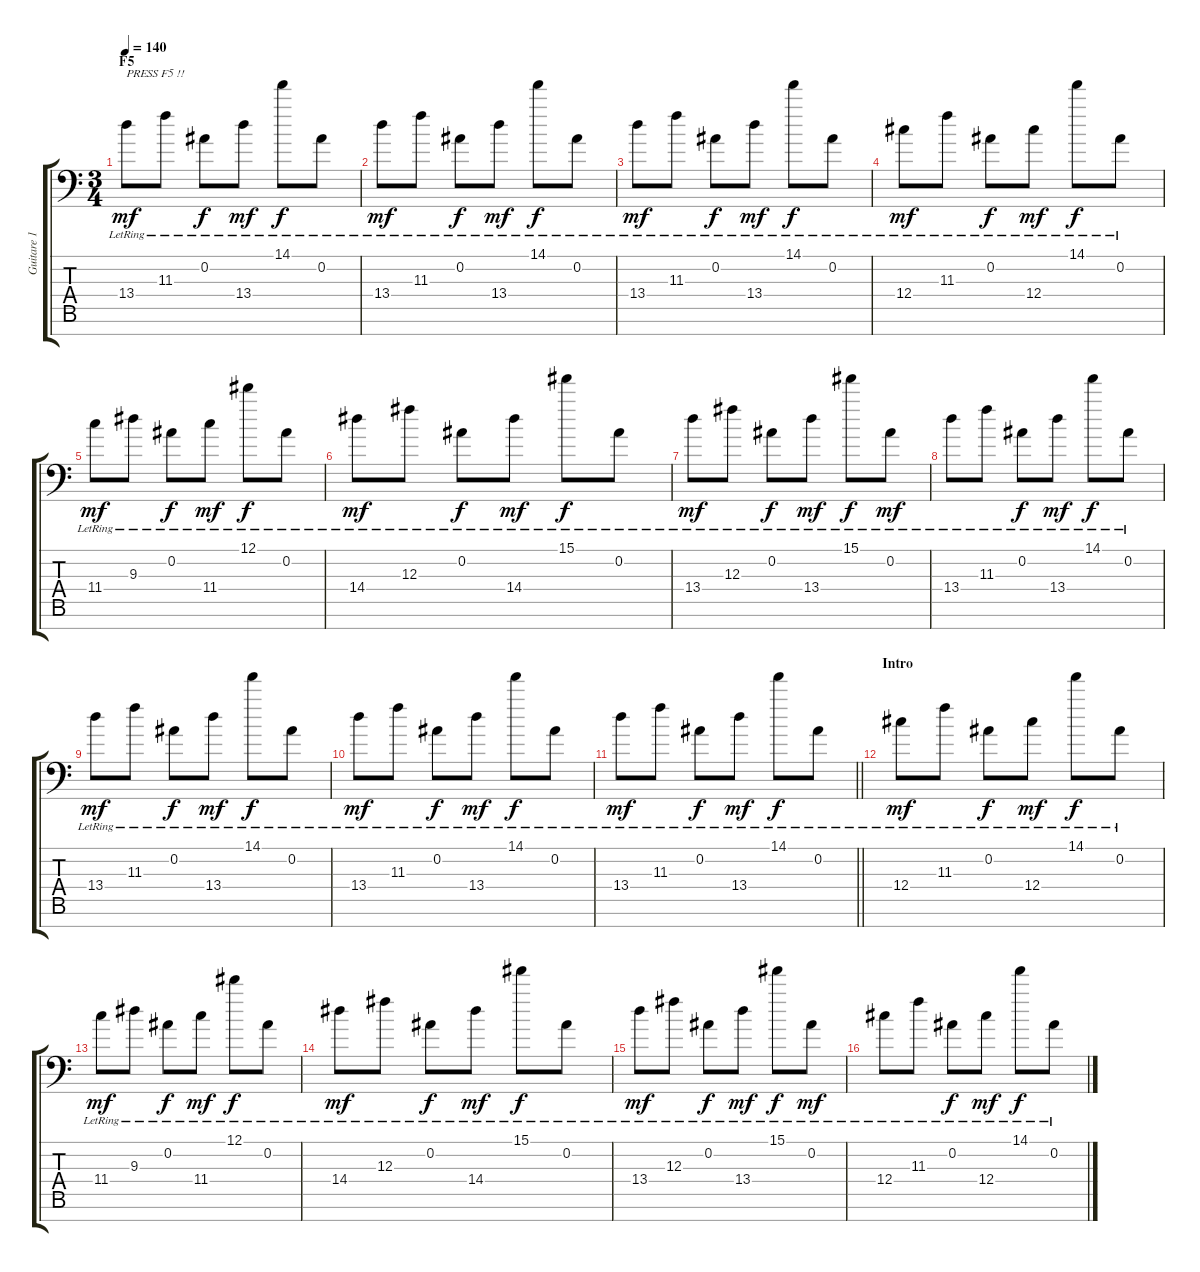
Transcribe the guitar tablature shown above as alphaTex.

\track ("Guitare 1" "Guitare 1") {instrument electricguitarjazz}
\staff {score tabs}
\tuning (Eb4 Bb3 Gb3 Db3 Ab2 Db2 Bb1) {hide}
\ts (3 4)
\section ("" "F5")
\tempo 140
\clef f4
\ks c
13.4{lr}.8{txt "PRESS F5 !!" dy mf volume 10 instrument electricguitarjazz} 11.3{lr}.8 0.2{lr}.8{dy f} 13.4{lr}.8{dy mf} 14.1{lr}.8{dy f} 0.2{lr}.8 |
13.4{lr}.8{dy mf} 11.3{lr}.8 0.2{lr}.8{dy f} 13.4{lr}.8{dy mf} 14.1{lr}.8{dy f} 0.2{lr}.8 |
13.4{lr}.8{dy mf} 11.3{lr}.8 0.2{lr}.8{dy f} 13.4{lr}.8{dy mf} 14.1{lr}.8{dy f} 0.2{lr}.8 |
12.4{lr}.8{dy mf} 11.3{lr}.8 0.2{lr}.8{dy f} 12.4{lr}.8{dy mf} 14.1{lr}.8{dy f} 0.2{lr}.8 |
11.4{lr}.8{dy mf} 9.3{lr}.8 0.2{lr}.8{dy f} 11.4{lr}.8{dy mf} 12.1{lr}.8{dy f} 0.2{lr}.8 |
14.4{lr}.8{dy mf} 12.3{lr}.8 0.2{lr}.8{dy f} 14.4{lr}.8{dy mf} 15.1{lr}.8{dy f} 0.2{lr}.8 |
13.4{lr}.8{dy mf} 12.3{lr}.8 0.2{lr}.8{dy f} 13.4{lr}.8{dy mf} 15.1{lr}.8{dy f} 0.2{lr}.8{dy mf} |
13.4{lr}.8{volume 13} 11.3{lr}.8 0.2{lr}.8{dy f} 13.4{lr}.8{dy mf} 14.1{lr}.8{dy f} 0.2{lr}.8 |
13.4{lr}.8{dy mf} 11.3{lr}.8 0.2{lr}.8{dy f} 13.4{lr}.8{dy mf} 14.1{lr}.8{dy f} 0.2{lr}.8 |
13.4{lr}.8{dy mf} 11.3{lr}.8 0.2{lr}.8{dy f} 13.4{lr}.8{dy mf} 14.1{lr}.8{dy f} 0.2{lr}.8 |
\barLineRight lightlight
13.4{lr}.8{dy mf} 11.3{lr}.8 0.2{lr}.8{dy f} 13.4{lr}.8{dy mf} 14.1{lr}.8{dy f} 0.2{lr}.8 |
\section ("" "Intro")
12.4{lr}.8{dy mf} 11.3{lr}.8 0.2{lr}.8{dy f} 12.4{lr}.8{dy mf} 14.1{lr}.8{dy f} 0.2{lr}.8 |
11.4{lr}.8{dy mf} 9.3{lr}.8 0.2{lr}.8{dy f} 11.4{lr}.8{dy mf} 12.1{lr}.8{dy f} 0.2{lr}.8 |
14.4{lr}.8{dy mf} 12.3{lr}.8 0.2{lr}.8{dy f} 14.4{lr}.8{dy mf} 15.1{lr}.8{dy f} 0.2{lr}.8 |
13.4{lr}.8{dy mf} 12.3{lr}.8 0.2{lr}.8{dy f} 13.4{lr}.8{dy mf} 15.1{lr}.8{dy f} 0.2{lr}.8{dy mf} |
12.4{lr}.8 11.3{lr}.8 0.2{lr}.8{dy f} 12.4{lr}.8{dy mf} 14.1{lr}.8{dy f} 0.2{lr}.8
